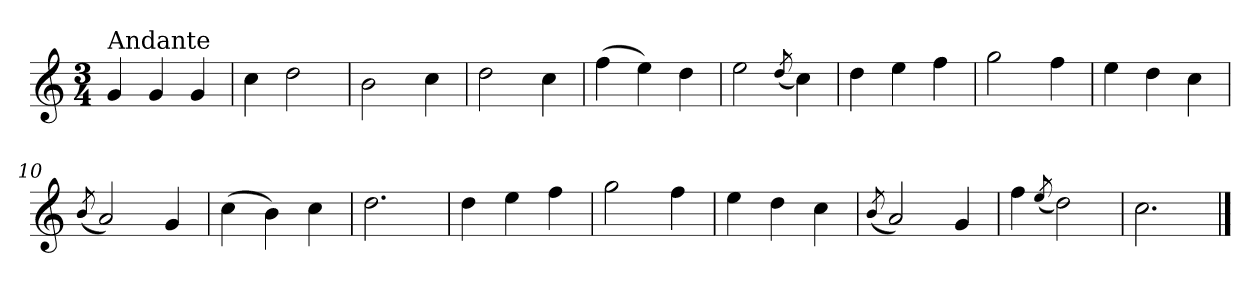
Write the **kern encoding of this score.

**kern
*part1
*staff1
*clefG2
*k[]
*C:
*M3/4
=1
!LO:TX:a:t=Andante
4g/
4g/
4g/
=2
4cc\
2dd\
=3
2b\
4cc\
=4
2dd\
4cc\
=5
(>4ff\
4ee\)
4dd\
=6
2ee\
(<8qdd/
4cc\)
=7
4dd\
4ee\
4ff\
=8
2gg\
4ff\
!!LO:LB:g=z
=9
4ee\
4dd\
4cc\
=10
(<8qb/
2a/)
4g/
=11
(>4cc\
4b\)
4cc\
=12
2.dd\
=13
4dd\
4ee\
4ff\
=14
2gg\
4ff\
=15
4ee\
4dd\
4cc\
=16
(<8qb/
2a/)
4g/
!!LO:LB:g=z
=17
4ff\
(<8qee/
2dd\)
=18
2.cc\
==
*-
